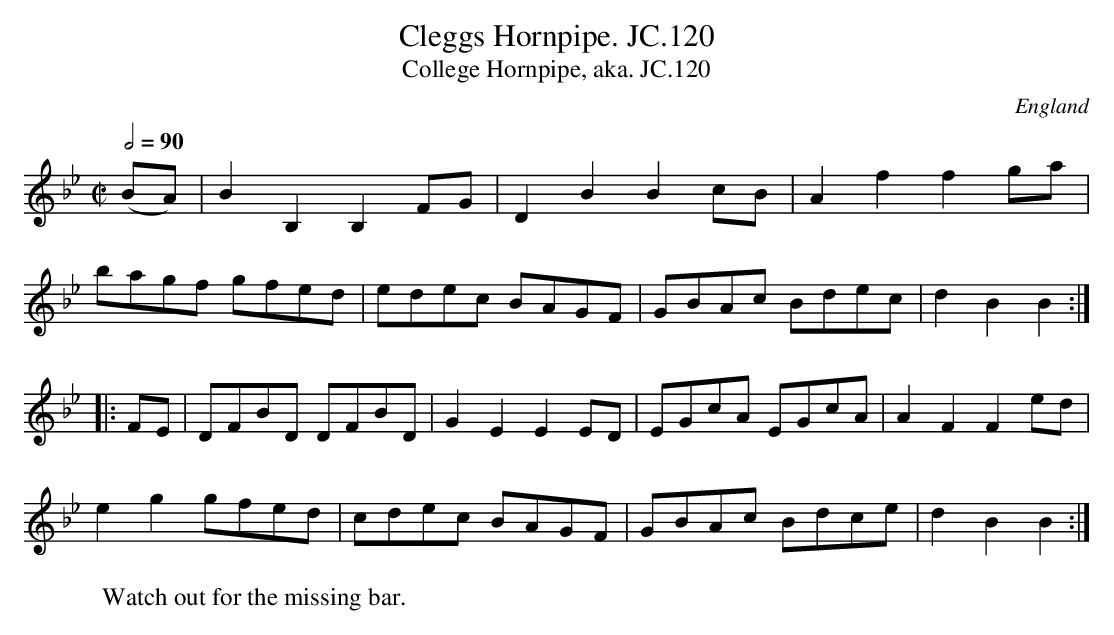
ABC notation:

X:1
T:Cleggs Hornpipe. JC.120
T:College Hornpipe, aka. JC.120
O:England
M:C|
L:1/8
Q:2/4=90
K:Bb major
(BA)|\
B2B,2 B,2FG|D2B2 B2cB|A2f2 f2ga|!
bagf gfed|edec BAGF|GBAc Bdec|d2B2 B2:|!
|:FE|DFBD DFBD|G2E2 E2ED|EGcA EGcA|A2F2 F2ed|!
e2g2 gfed|cdec BAGF|GBAc Bdce|d2B2 B2:|
W:Watch out for the missing bar.
